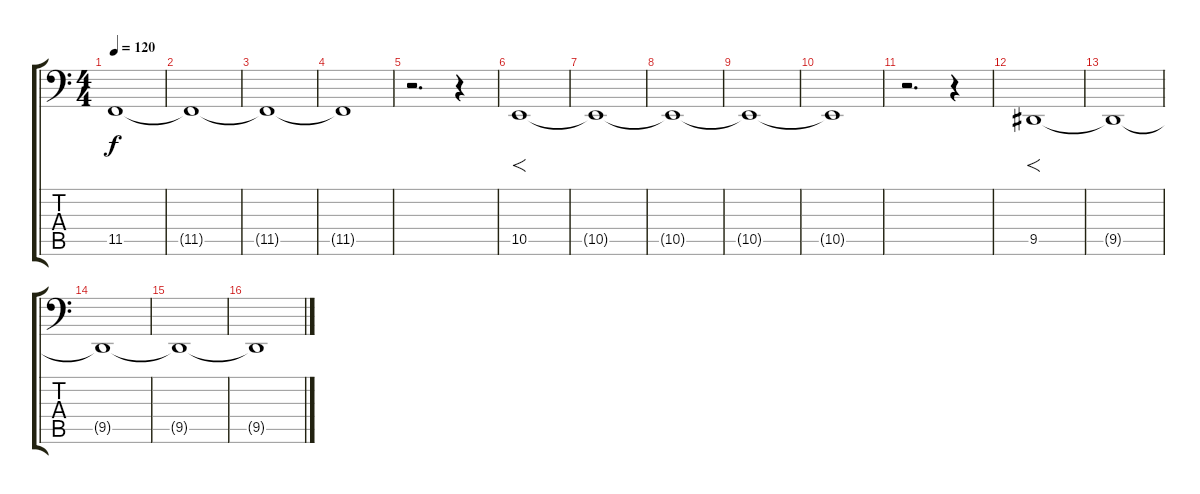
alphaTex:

\track "" {instrument choiraahs}
\staff {score tabs}
\tuning (Db3 Ab2 E2 B1 Gb1 Db1) {hide}
\ts (4 4)
\tempo 120
\clef f4
\ks c
11.5{t}.1{dy f} |
11.5{t}.1{volume 0} |
11.5{t}.1 |
11.5{t}.1 |
r.2{d} r.4{volume 6} |
10.5.1{f} |
10.5{t}.1 |
10.5{t}.1{volume 0} |
10.5{t}.1 |
10.5{t}.1 |
r.2{d} r.4{volume 6} |
9.5.1{f} |
9.5{t}.1 |
9.5{t}.1{volume 0} |
9.5{t}.1 |
9.5{t}.1
